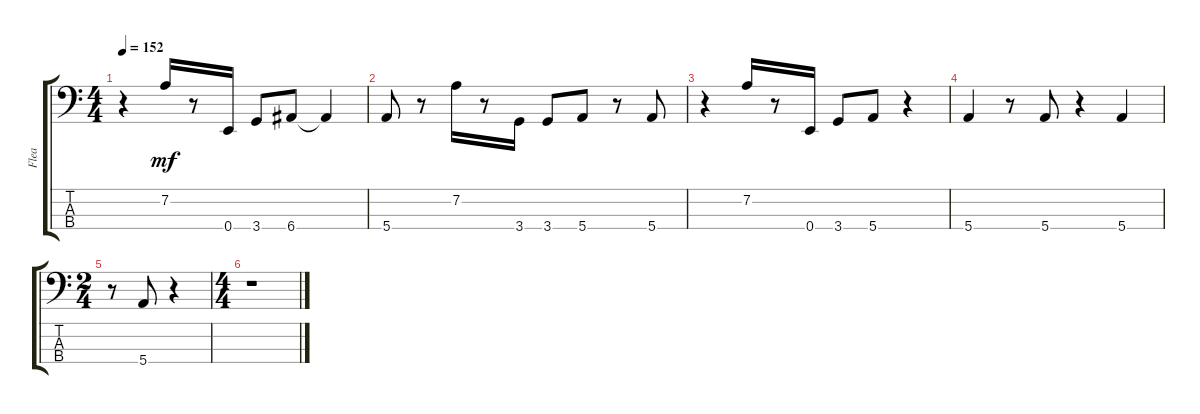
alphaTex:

\track ("Flea" "Flea") {instrument electricbassfinger}
\staff {score tabs}
\tuning (G2 D2 A1 E1) {hide}
\ts (4 4)
\tempo 152
\clef f4
\ks c
r.4{dy mf} 7.2.16 r.8 0.4.16 3.4.8 6.4.8 6.4{t}.4 |
5.4.8 r.8 7.2.16 r.8 3.4.16 3.4.8 5.4.8 r.8 5.4.8 |
r.4 7.2.16 r.8 0.4.16 3.4.8 5.4.8 r.4 |
5.4.4 r.8 5.4.8 r.4 5.4.4 |
\ts (2 4)
r.8 5.4.8 r.4 |
\ts (4 4)
r.1
